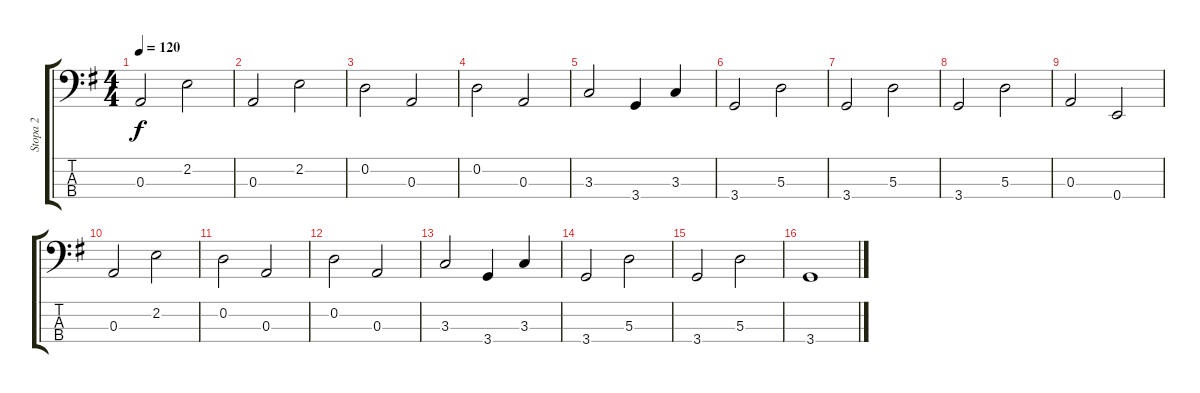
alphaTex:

\track ("Stopa 2" "Stopa 2") {instrument electricbassfinger}
\staff {score tabs}
\tuning (G2 D2 A1 E1) {hide}
\ts (4 4)
\tempo 120
\clef f4
\ks g
0.3.2{dy f} 2.2.2 |
0.3.2 2.2.2 |
0.2.2 0.3.2 |
0.2.2 0.3.2 |
3.3.2 3.4.4 3.3.4 |
3.4.2 5.3.2 |
3.4.2 5.3.2 |
3.4.2 5.3.2 |
0.3.2 0.4.2 |
0.3.2 2.2.2 |
0.2.2 0.3.2 |
0.2.2 0.3.2 |
3.3.2 3.4.4 3.3.4 |
3.4.2 5.3.2 |
3.4.2 5.3.2 |
3.4.1
